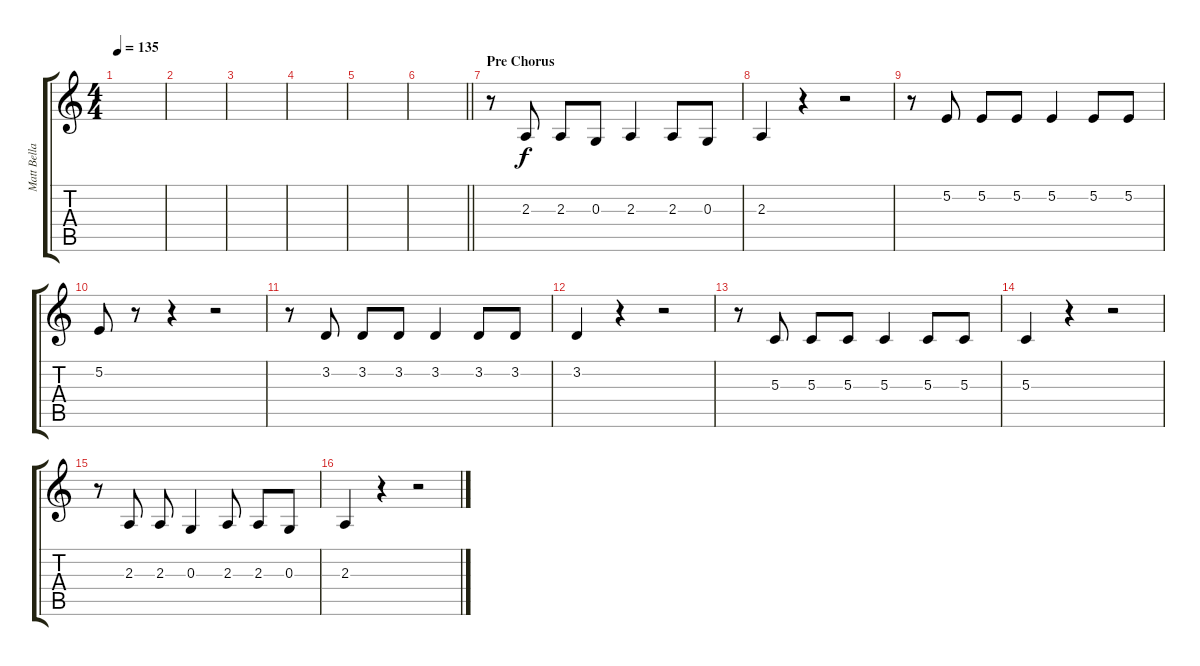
\track ("Matt Bellamy (Backing Vocals)" "Matt Bella") {instrument tenorsax}
\staff {score tabs}
\tuning (E4 B3 G3 D3 A2 E2) {hide}
\ts (4 4)
\tempo 135
\clef g2
\ks c
|
|
|
|
|
\barLineRight lightlight
|
\section ("" "Pre Chorus")
r.8 2.3.8 2.3.8 0.3.8 2.3.4 2.3.8 0.3.8 |
2.3.4 r.4 r.2 |
r.8 5.2.8 5.2.8 5.2.8 5.2.4 5.2.8 5.2.8 |
5.2.8 r.8 r.4 r.2 |
r.8 3.2.8 3.2.8 3.2.8 3.2.4 3.2.8 3.2.8 |
3.2.4 r.4 r.2 |
r.8 5.3.8 5.3.8 5.3.8 5.3.4 5.3.8 5.3.8 |
5.3.4 r.4 r.2 |
r.8 2.3.8 2.3.8 0.3.4 2.3.8 2.3.8 0.3.8 |
2.3.4 r.4 r.2
